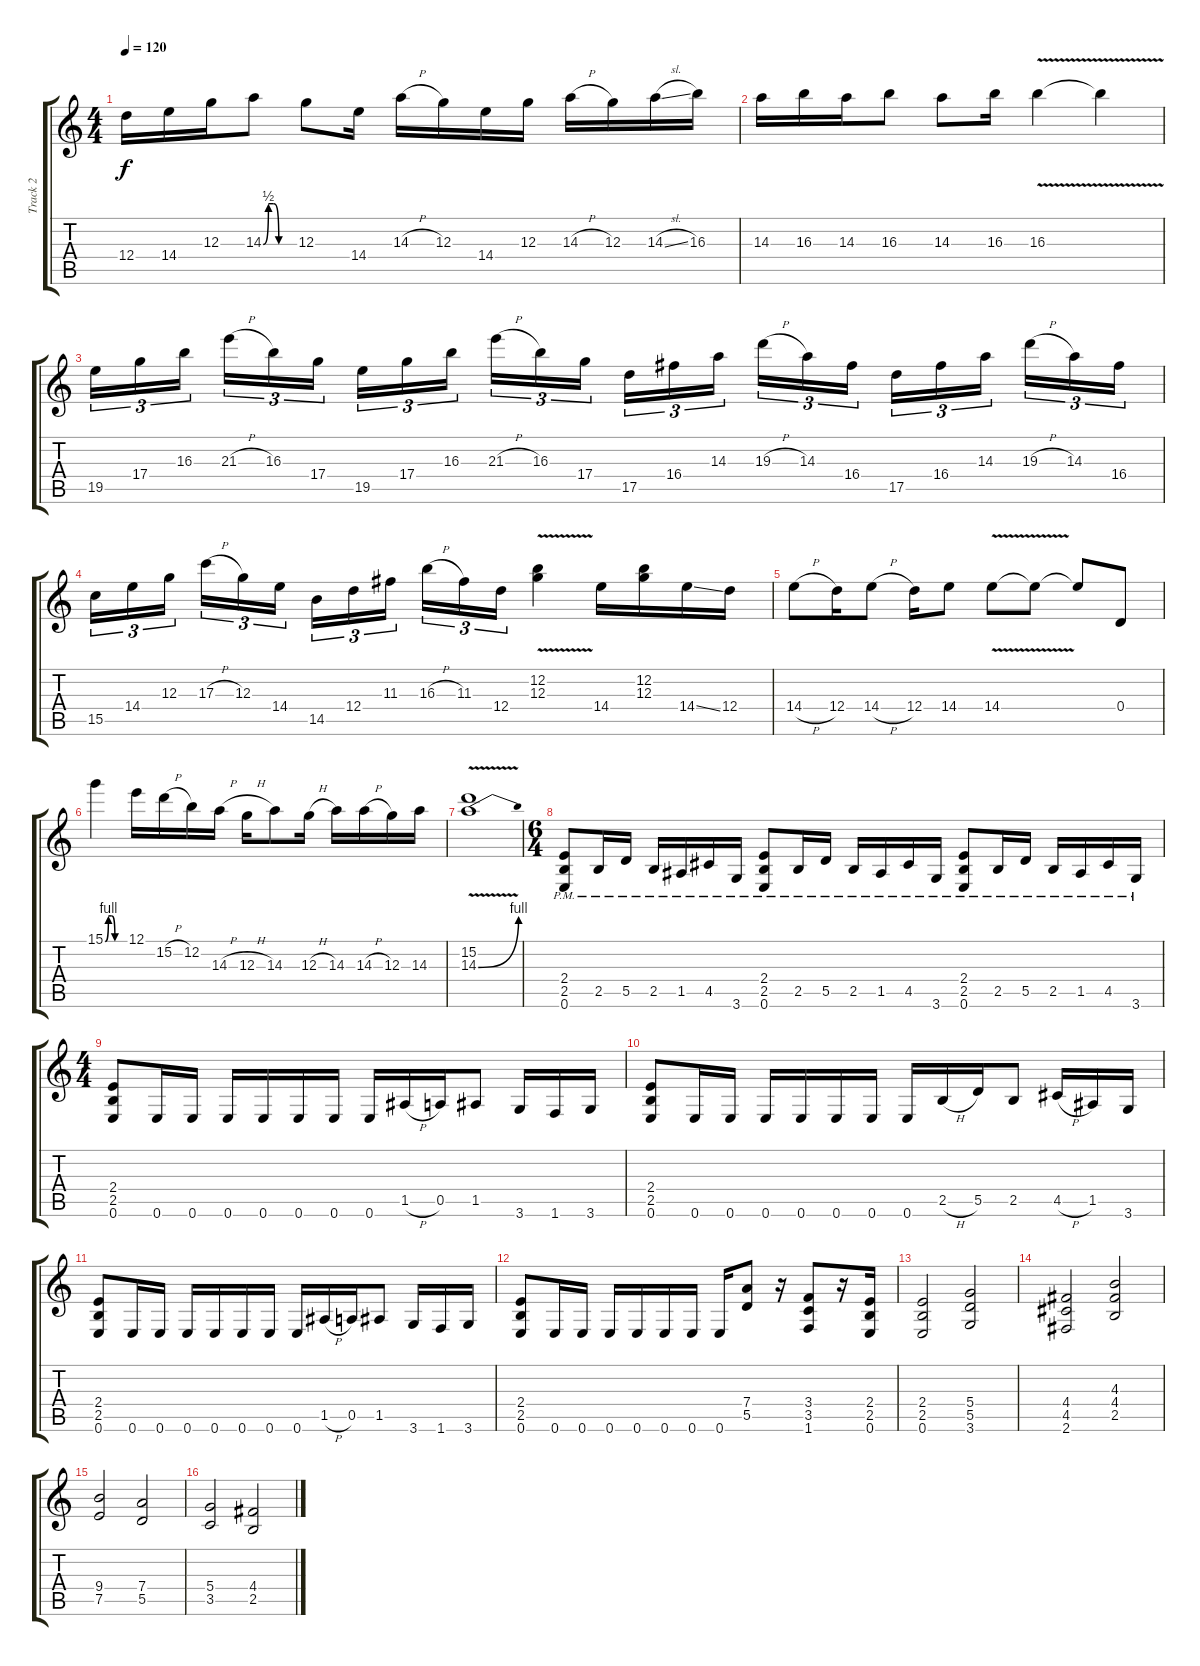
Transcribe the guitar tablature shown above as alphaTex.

\track ("Track 2" "Track 2") {instrument distortionguitar}
\staff {score tabs}
\tuning (E4 B3 G3 D3 A2 E2) {hide}
\ts (4 4)
\tempo 120
\clef g2
\ks c
12.4.16{dy f} 14.4.16 12.3.16 14.3{be (custom 0 0 10 2 20 2 30 0 60 0)}.8 12.3.8 14.4.16 14.3{h}.16 12.3.16 14.4.16 12.3.16 14.3{h}.16 12.3.16 14.3{sl}.16 16.3.16 |
14.3.16 16.3.16 14.3.16 16.3.8 14.3.8 16.3.16 16.3{v}.4 16.3{t}.4 |
19.5.16{tu (3 2)} 17.4.16{tu (3 2)} 16.3.16{tu (3 2) beam splitsecondary} 21.3{h}.16{tu (3 2)} 16.3.16{tu (3 2)} 17.4.16{tu (3 2)} 19.5.16{tu (3 2)} 17.4.16{tu (3 2)} 16.3.16{tu (3 2) beam splitsecondary} 21.3{h}.16{tu (3 2)} 16.3.16{tu (3 2)} 17.4.16{tu (3 2)} 17.5.16{tu (3 2)} 16.4.16{tu (3 2)} 14.3.16{tu (3 2) beam splitsecondary} 19.3{h}.16{tu (3 2)} 14.3.16{tu (3 2)} 16.4.16{tu (3 2)} 17.5.16{tu (3 2)} 16.4.16{tu (3 2)} 14.3.16{tu (3 2) beam splitsecondary} 19.3{h}.16{tu (3 2)} 14.3.16{tu (3 2)} 16.4.16{tu (3 2)} |
15.5.16{tu (3 2)} 14.4.16{tu (3 2)} 12.3.16{tu (3 2) beam splitsecondary} 17.3{h}.16{tu (3 2)} 12.3.16{tu (3 2)} 14.4.16{tu (3 2)} 14.5.16{tu (3 2)} 12.4.16{tu (3 2)} 11.3.16{tu (3 2) beam splitsecondary} 16.3{h}.16{tu (3 2)} 11.3.16{tu (3 2)} 12.4.16{tu (3 2)} (12.2{v} 12.3{v}).4 14.4.16 (12.2 12.3).16 14.4{ss}.16 12.4.16 |
14.4{h}.8 12.4.16 14.4{h}.8 12.4.16 14.4.8 14.4{v}.8 14.4{t}.8 14.4{t}.8 0.4.8 |
15.1{be (custom 0 0 10 4 20 4 30 0 60 0)}.4 12.1.16 15.2{h}.16 12.2.16 14.3{h}.16 12.3{h}.16 14.3.8 12.3{h}.16 14.3.16 14.3{h}.16 12.3.16 14.3.16 |
(15.2 14.3{be (bend 0 0 60 4) v}).1 |
\ts (6 4)
(2.4{pm} 2.5{pm} 0.6{pm}).8 2.5{pm}.16 5.5{pm}.16 2.5{pm}.16 1.5{pm}.16 4.5{pm}.16 3.6{pm}.16 (2.4{pm} 2.5{pm} 0.6{pm}).8 2.5{pm}.16 5.5{pm}.16 2.5{pm}.16 1.5{pm}.16 4.5{pm}.16 3.6{pm}.16 (2.4{pm} 2.5{pm} 0.6{pm}).8 2.5{pm}.16 5.5{pm}.16 2.5{pm}.16 1.5{pm}.16 4.5{pm}.16 3.6{pm}.16 |
\ts (4 4)
(2.4 2.5 0.6).8 0.6.16 0.6.16 0.6.16 0.6.16 0.6.16 0.6.16 0.6.16 1.5{h}.16 0.5.16 1.5.8 3.6.16 1.6.16 3.6.16 |
(2.4 2.5 0.6).8 0.6.16 0.6.16 0.6.16 0.6.16 0.6.16 0.6.16 0.6.16 2.5{h}.16 5.5.16 2.5.8 4.5{h}.16 1.5.16 3.6.16 |
(2.4 2.5 0.6).8 0.6.16 0.6.16 0.6.16 0.6.16 0.6.16 0.6.16 0.6.16 1.5{h}.16 0.5.16 1.5.8 3.6.16 1.6.16 3.6.16 |
(2.4 2.5 0.6).8 0.6.16 0.6.16 0.6.16 0.6.16 0.6.16 0.6.16 0.6.16 (7.4 5.5).8 r.16 (3.4 3.5 1.6).8 r.16 (2.4 2.5 0.6).16 |
(2.4 2.5 0.6).2 (5.4 5.5 3.6).2 |
(4.4 4.5 2.6).2 (4.3 4.4 2.5).2 |
(9.4 7.5).2 (7.4 5.5).2 |
(5.4 3.5).2 (4.4 2.5).2
